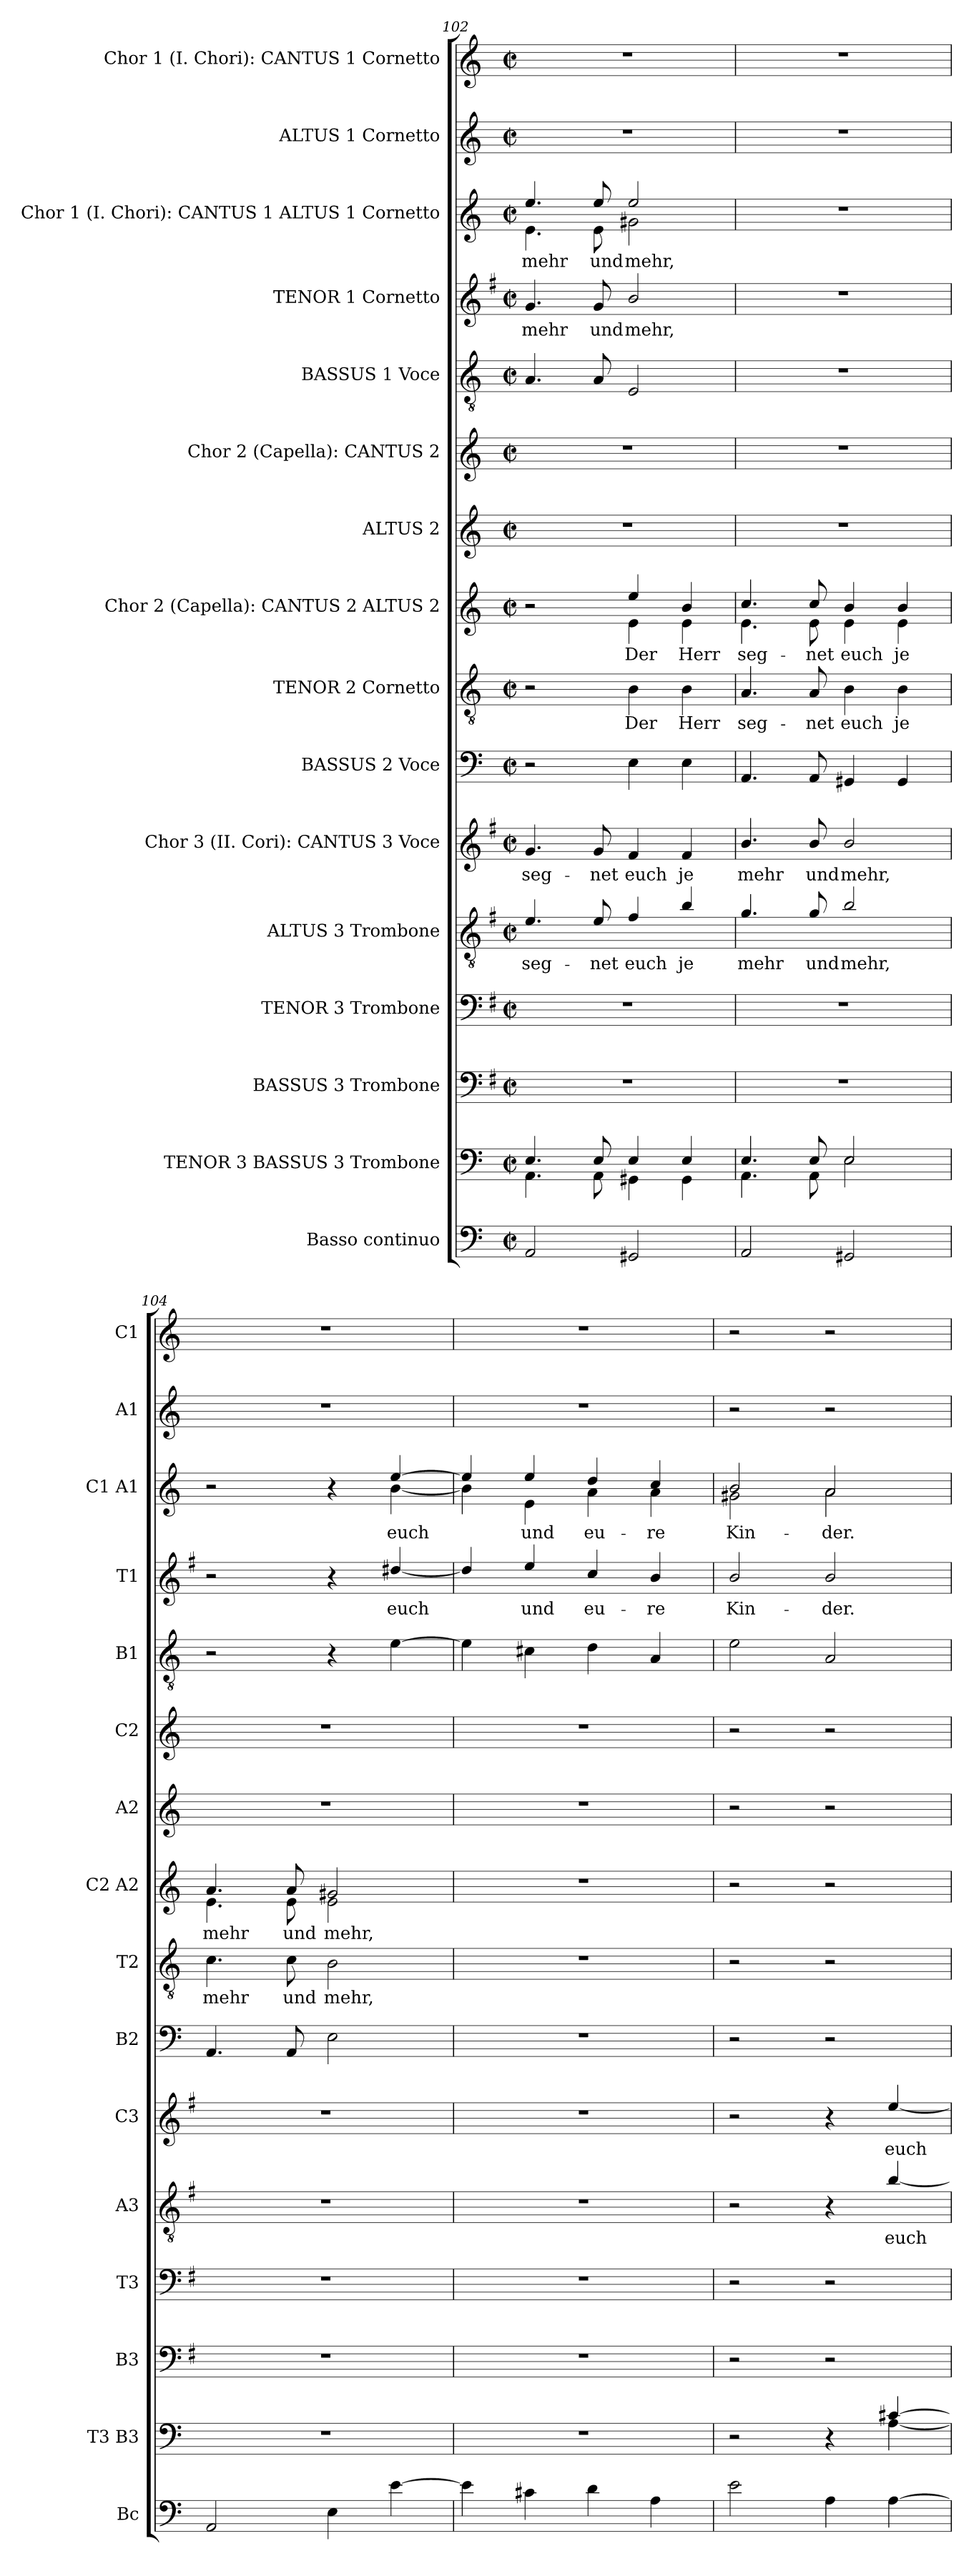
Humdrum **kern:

**kern	**kern	**kern	**kern	**kern	**text	**kern	**text	**kern	**kern	**text	**kern	**text	**kern	**kern	**kern	**kern	**text	**kern	**text	**kern	**kern
*part16	*part15	*part14	*part13	*part12	*part12	*part11	*part11	*part10	*part9	*part9	*part8	*part8	*part7	*part6	*part5	*part4	*part4	*part3	*part3	*part2	*part1
*staff16	*staff15	*staff14	*staff13	*staff12	*staff12	*staff11	*staff11	*staff10	*staff9	*staff9	*staff8	*staff8	*staff7	*staff6	*staff5	*staff4	*staff4	*staff3	*staff3	*staff2	*staff1
*I"Basso continuo	*I"TENOR 3 BASSUS 3 Trombone	*I"BASSUS 3 Trombone	*I"TENOR 3 Trombone	*I"ALTUS 3 Trombone	*	*I"Chor 3 (II. Cori): CANTUS 3 Voce	*	*I"BASSUS 2 Voce	*I"TENOR 2 Cornetto	*	*I"Chor 2 (Capella): CANTUS 2 ALTUS 2	*	*I"ALTUS 2	*I"Chor 2 (Capella): CANTUS 2	*I"BASSUS 1 Voce	*I"TENOR 1 Cornetto	*	*I"Chor 1 (I. Chori): CANTUS 1 ALTUS 1 Cornetto	*	*I"ALTUS 1 Cornetto	*I"Chor 1 (I. Chori): CANTUS 1 Cornetto
*I'Bc	*I'T3 B3	*I'B3	*I'T3	*I'A3	*	*I'C3	*	*I'B2	*I'T2	*	*I'C2 A2	*	*I'A2	*I'C2	*I'B1	*I'T1	*	*I'C1 A1	*	*I'A1	*I'C1
*clefF4	*clefF4	*clefF4	*clefF4	*clefGv2	*	*clefG2	*	*clefF4	*clefGv2	*	*clefG2	*	*clefG2	*clefG2	*clefGv2	*clefG2	*	*clefG2	*	*clefG2	*clefG2
*	*	*ITrd4c7	*ITrd4c7	*ITrd4c7	*	*ITrd4c7	*	*	*	*	*	*	*	*	*	*ITrd4c7	*	*	*	*	*
*k[]	*k[]	*k[]	*k[]	*k[]	*	*k[]	*	*k[]	*k[]	*	*k[]	*	*k[]	*k[]	*k[]	*k[]	*	*k[]	*	*k[]	*k[]
*M2/2	*M2/2	*M2/2	*M2/2	*M2/2	*	*M2/2	*	*M2/2	*M2/2	*	*M2/2	*	*M2/2	*M2/2	*M2/2	*M2/2	*	*M2/2	*	*M2/2	*M2/2
*met(c|)	*met(c|)	*met(c|)	*met(c|)	*met(c|)	*	*met(c|)	*	*met(c|)	*met(c|)	*	*met(c|)	*	*met(c|)	*met(c|)	*met(c|)	*met(c|)	*	*met(c|)	*	*met(c|)	*met(c|)
=102	=102	=102	=102	=102	=102	=102	=102	=102	=102	=102	=102	=102	=102	=102	=102	=102	=102	=102	=102	=102	=102
*	*^	*	*	*	*	*	*	*	*	*	*^	*	*	*	*	*	*	*^	*	*	*
2AA/	4.E/	4.AA\	1r	1r	4.A/	seg-	4.c/	seg-	2r	2r	.	2r	2ryy	.	1r	1r	4.A/	4.c/	mehr	4.ee/	4.e\	mehr	1r	1r
.	8E/	8AA\	.	.	8A/	net	8c/	net	.	.	.	.	.	.	.	.	8A/	8c/	und	8ee/	8e\	und	.	.
2GG#X/	4E/	4GG#X\	.	.	4B/	euch	4B/	euch	4E\	4B\	Der	4ee/	4e\	Der	.	.	2E/	2e/	mehr,	2ee/	2g#X\	mehr,	.	.
.	4E/	4GG#\	.	.	4e/	je	4B/	je	4E\	4B\	Herr	4b/	4e\	Herr	.	.	.	.	.	.	.	.	.	.
*	*	*	*	*	*	*	*	*	*	*	*	*	*	*	*	*	*	*	*	*v	*v	*	*	*
=103	=103	=103	=103	=103	=103	=103	=103	=103	=103	=103	=103	=103	=103	=103	=103	=103	=103	=103	=103	=103	=103	=103	=103
2AA/	4.E/	4.AA\	1r	1r	4.c/	mehr	4.e/	mehr	4.AA/	4.A/	seg-	4.cc/	4.e\	seg-	1r	1r	1r	1r	.	1r	.	1r	1r
.	8E/	8AA\	.	.	8c/	und	8e/	und	8AA/	8A/	net	8cc/	8e\	net	.	.	.	.	.	.	.	.	.
2GG#X/	2E/	2E\	.	.	2e/	mehr,	2e/	mehr,	4GG#X/	4B\	euch	4b/	4e\	euch	.	.	.	.	.	.	.	.	.
.	.	.	.	.	.	.	.	.	4GG#/	4B\	je	4b/	4e\	je	.	.	.	.	.	.	.	.	.
*	*v	*v	*	*	*	*	*	*	*	*	*	*	*	*	*	*	*	*	*	*	*	*	*
=104	=104	=104	=104	=104	=104	=104	=104	=104	=104	=104	=104	=104	=104	=104	=104	=104	=104	=104	=104	=104	=104	=104
*	*	*	*	*	*	*	*	*	*	*	*	*	*	*	*	*	*	*	*^	*	*	*
2AA/	1r	1r	1r	1r	.	1r	.	4.AA/	4.c\	mehr	4.a/	4.e\	mehr	1r	1r	2r	2r	.	2r	2ryy	.	1r	1r
.	.	.	.	.	.	.	.	8AA/	8c\	und	8a/	8e\	und	.	.	.	.	.	.	.	.	.	.
4E\	.	.	.	.	.	.	.	2E\	2B\	mehr,	2g#X/	2e\	mehr,	.	.	4r	4r	.	4r	4ryy	.	.	.
[4e\	.	.	.	.	.	.	.	.	.	.	.	.	.	.	.	[4e\	[4g#X/	euch	[4ee/	[4b\	euch	.	.
*	*	*	*	*	*	*	*	*	*	*	*v	*v	*	*	*	*	*	*	*	*	*	*	*
=105	=105	=105	=105	=105	=105	=105	=105	=105	=105	=105	=105	=105	=105	=105	=105	=105	=105	=105	=105	=105	=105	=105
4e\]	1r	1r	1r	1r	.	1r	.	1r	1r	.	1r	.	1r	1r	4e\]	4g#/]	.	4ee/]	4b\]	.	1r	1r
4c#X\	.	.	.	.	.	.	.	.	.	.	.	.	.	.	4c#X\	4a/	und	4ee/	4e\	und	.	.
4d\	.	.	.	.	.	.	.	.	.	.	.	.	.	.	4d\	4f/	eu-	4dd/	4a\	eu-	.	.
4A\	.	.	.	.	.	.	.	.	.	.	.	.	.	.	4A/	4e/	re	4cc/	4a\	re	.	.
!!LO:PB:g=z
=106	=106	=106	=106	=106	=106	=106	=106	=106	=106	=106	=106	=106	=106	=106	=106	=106	=106	=106	=106	=106	=106	=106
*	*^	*	*	*	*	*	*	*	*	*	*	*	*	*	*	*	*	*	*	*	*	*
2e\	2r	2ryy	2r	2r	2r	.	2r	.	2r	2r	.	2r	.	2r	2r	2e\	2e/	Kin-	2b/	2g#X\	Kin-	2r	2r
4A\	4r	4ryy	2r	2r	4r	.	4r	.	2r	2r	.	2r	.	2r	2r	2A/	2e/	der.	2a/	2a\	der.	2r	2r
[4A\	[4c#X/	[4A\	.	.	[4e/	euch	[4a/	euch	.	.	.	.	.	.	.	.	.	.	.	.	.	.	.
*	*v	*v	*	*	*	*	*	*	*	*	*	*	*	*	*	*	*	*	*v	*v	*	*	*
=	=	=	=	=	=	=	=	=	=	=	=	=	=	=	=	=	=	=	=	=	=
*-	*-	*-	*-	*-	*-	*-	*-	*-	*-	*-	*-	*-	*-	*-	*-	*-	*-	*-	*-	*-	*-
